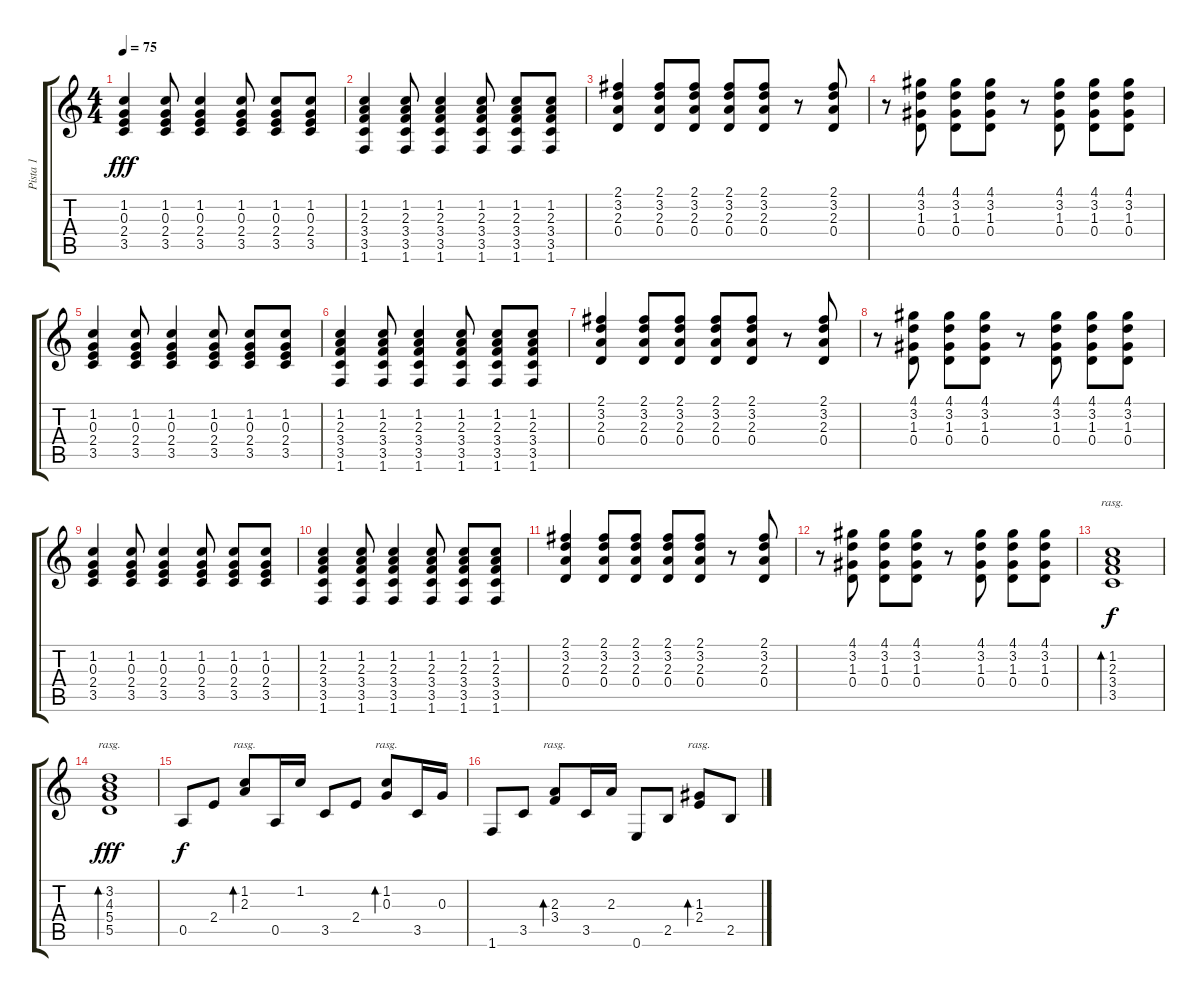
\track ("Pista 1" "Pista 1") {instrument acousticguitarsteel}
\staff {score tabs}
\tuning (E4 B3 G3 D3 A2 E2) {hide}
\ts (4 4)
\tempo 75
\clef g2
\ks c
(1.2 0.3 2.4 3.5).4{dy fff} (1.2 0.3 2.4 3.5).8 (1.2 0.3 2.4 3.5).4 (1.2 0.3 2.4 3.5).8 (1.2 0.3 2.4 3.5).8 (1.2 0.3 2.4 3.5).8 |
(1.2 2.3 3.4 3.5 1.6).4 (1.2 2.3 3.4 3.5 1.6).8 (1.2 2.3 3.4 3.5 1.6).4 (1.2 2.3 3.4 3.5 1.6).8 (1.2 2.3 3.4 3.5 1.6).8 (1.2 2.3 3.4 3.5 1.6).8 |
(2.1 3.2 2.3 0.4).4 (2.1 3.2 2.3 0.4).8 (2.1 3.2 2.3 0.4).8 (2.1 3.2 2.3 0.4).8 (2.1 3.2 2.3 0.4).8 r.8 (2.1 3.2 2.3 0.4).8 |
r.8 (4.1 3.2 1.3 0.4).8 (4.1 3.2 1.3 0.4).8 (4.1 3.2 1.3 0.4).8 r.8 (4.1 3.2 1.3 0.4).8 (4.1 3.2 1.3 0.4).8 (4.1 3.2 1.3 0.4).8 |
(1.2 0.3 2.4 3.5).4 (1.2 0.3 2.4 3.5).8 (1.2 0.3 2.4 3.5).4 (1.2 0.3 2.4 3.5).8 (1.2 0.3 2.4 3.5).8 (1.2 0.3 2.4 3.5).8 |
(1.2 2.3 3.4 3.5 1.6).4 (1.2 2.3 3.4 3.5 1.6).8 (1.2 2.3 3.4 3.5 1.6).4 (1.2 2.3 3.4 3.5 1.6).8 (1.2 2.3 3.4 3.5 1.6).8 (1.2 2.3 3.4 3.5 1.6).8 |
(2.1 3.2 2.3 0.4).4 (2.1 3.2 2.3 0.4).8 (2.1 3.2 2.3 0.4).8 (2.1 3.2 2.3 0.4).8 (2.1 3.2 2.3 0.4).8 r.8 (2.1 3.2 2.3 0.4).8 |
r.8 (4.1 3.2 1.3 0.4).8 (4.1 3.2 1.3 0.4).8 (4.1 3.2 1.3 0.4).8 r.8 (4.1 3.2 1.3 0.4).8 (4.1 3.2 1.3 0.4).8 (4.1 3.2 1.3 0.4).8 |
(1.2 0.3 2.4 3.5).4 (1.2 0.3 2.4 3.5).8 (1.2 0.3 2.4 3.5).4 (1.2 0.3 2.4 3.5).8 (1.2 0.3 2.4 3.5).8 (1.2 0.3 2.4 3.5).8 |
(1.2 2.3 3.4 3.5 1.6).4 (1.2 2.3 3.4 3.5 1.6).8 (1.2 2.3 3.4 3.5 1.6).4 (1.2 2.3 3.4 3.5 1.6).8 (1.2 2.3 3.4 3.5 1.6).8 (1.2 2.3 3.4 3.5 1.6).8 |
(2.1 3.2 2.3 0.4).4 (2.1 3.2 2.3 0.4).8 (2.1 3.2 2.3 0.4).8 (2.1 3.2 2.3 0.4).8 (2.1 3.2 2.3 0.4).8 r.8 (2.1 3.2 2.3 0.4).8 |
r.8 (4.1 3.2 1.3 0.4).8 (4.1 3.2 1.3 0.4).8 (4.1 3.2 1.3 0.4).8 r.8 (4.1 3.2 1.3 0.4).8 (4.1 3.2 1.3 0.4).8 (4.1 3.2 1.3 0.4).8 |
(1.2 2.3 3.4 3.5).1{bd 120 rasg ii dy f} |
(3.2 4.3 5.4 5.5).1{bd 120 rasg ii dy fff} |
0.5.8{dy f} 2.4.8 (1.2 2.3).8{bd 120 rasg ii} 0.5.16 1.2.16 3.5.8 2.4.8 (1.2 0.3).8{bd 120 rasg ii} 3.5.16 0.3.16 |
1.6.8 3.5.8 (2.3 3.4).8{bd 120 rasg ii} 3.5.16 2.3.16 0.6.8 2.5.8 (1.3 2.4).8{bd 120 rasg ii} 2.5.8
